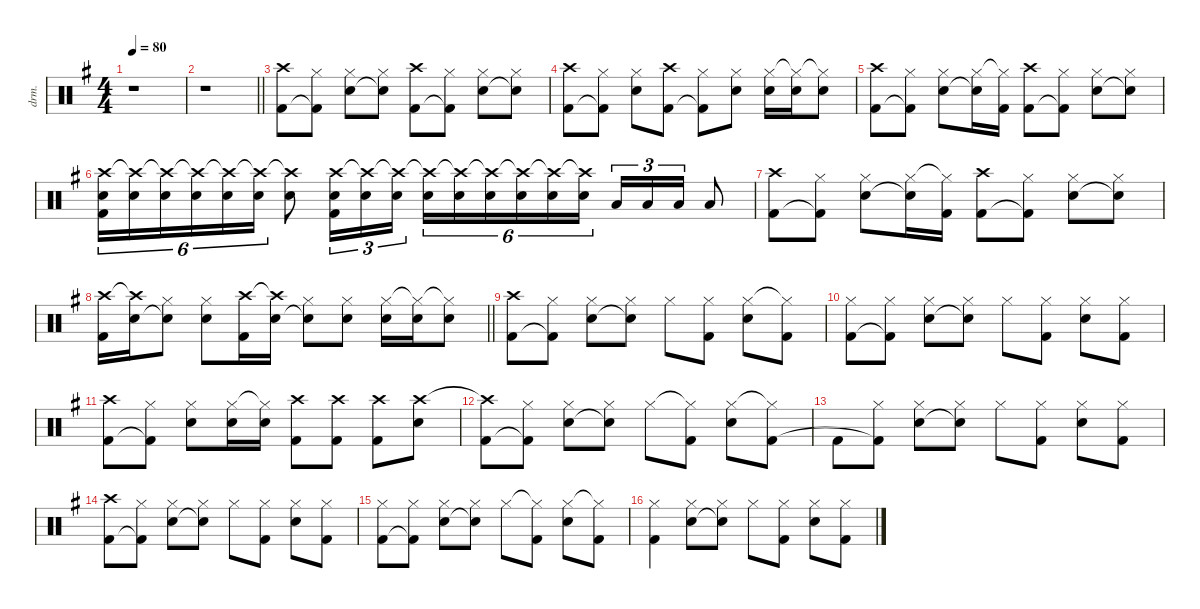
\defaultSystemsLayout 4
\hideDynamics
\bracketExtendMode nobrackets
\otherSystemsTrackNameOrientation horizontal
\track ("Drums (Mick Woodmansey)" "drm.") {instrument percussion}
\staff {score}
\articulation defaults
\ts (4 4)
\tempo 80
\clef neutral
\ks g
r.1{dy f beam Down} |
\barLineRight lightlight
r.1{beam Down} |
("Crash high (hit)"{acc forcenatural} "Kick (hit) 2"{acc forcenatural}).8{beam Down} ("Hi-Hat (closed)"{acc forcenatural} "Kick (hit) 2"{t acc forcenatural}).8{beam Down} ("Hi-Hat (closed)"{acc forcenatural} "Snare (hit) 2"{acc forcenatural}).8{beam Down} ("Hi-Hat (closed)"{acc forcenatural} "Snare (hit) 2"{t acc forcenatural}).8{beam Down} ("Crash high (hit)"{acc forcenatural} "Kick (hit) 2"{acc forcenatural}).8{beam Down} ("Hi-Hat (closed)"{acc forcenatural} "Kick (hit) 2"{t acc forcenatural}).8{beam Down} ("Hi-Hat (closed)"{acc forcenatural} "Snare (hit) 2"{acc forcenatural}).8{beam Down} ("Hi-Hat (closed)"{acc forcenatural} "Snare (hit) 2"{t acc forcenatural}).8{beam Down} |
("Crash high (hit)"{acc forcenatural} "Kick (hit) 2"{acc forcenatural}).8{beam Down} ("Hi-Hat (closed)"{acc forcenatural} "Kick (hit) 2"{t acc forcenatural}).8{beam Down} ("Hi-Hat (closed)"{acc forcenatural} "Snare (hit) 2"{acc forcenatural}).8{beam Down} ("Crash high (hit)"{acc forcenatural} "Kick (hit) 2"{acc forcenatural}).8{beam Down} ("Hi-Hat (closed)"{acc forcenatural} "Kick (hit) 2"{t acc forcenatural}).8{beam Down} ("Hi-Hat (closed)"{acc forcenatural} "Snare (hit) 2"{acc forcenatural}).8{beam Down} ("Hi-Hat (closed)"{acc forcenatural} "Snare (hit) 2"{acc forcenatural}).16{beam Down} ("Hi-Hat (closed)"{t acc forcenatural} "Snare (hit) 2"{acc forcenatural}).16{beam Down} ("Hi-Hat (closed)"{t acc forcenatural} "Snare (hit) 2"{acc forcenatural}).8{beam Down} |
("Crash high (hit)"{acc forcenatural} "Kick (hit) 2"{acc forcenatural}).8{beam Down} ("Hi-Hat (closed)"{acc forcenatural} "Kick (hit) 2"{t acc forcenatural}).8{beam Down} ("Hi-Hat (closed)"{acc forcenatural} "Snare (hit) 2"{acc forcenatural}).8{beam Down} ("Hi-Hat (closed)"{acc forcenatural} "Snare (hit) 2"{t acc forcenatural}).16{beam Down} ("Hi-Hat (closed)"{t acc forcenatural} "Kick (hit) 2"{acc forcenatural}).16{beam Down} ("Crash high (hit)"{acc forcenatural} "Kick (hit) 2"{acc forcenatural}).8{beam Down} ("Hi-Hat (closed)"{acc forcenatural} "Kick (hit) 2"{t acc forcenatural}).8{beam Down} ("Hi-Hat (closed)"{acc forcenatural} "Snare (hit) 2"{acc forcenatural}).8{beam Down} ("Hi-Hat (closed)"{acc forcenatural} "Snare (hit) 2"{t acc forcenatural}).8{beam Down} |
("Crash high (hit)"{acc forcenatural} "Snare (hit) 2"{acc forcenatural} "Kick (hit) 2"{acc forcenatural}).16{tu (6 4) beam Down} ("Crash high (hit)"{t acc forcenatural} "Snare (hit) 2"{acc forcenatural}).16{tu (6 4) beam Down} ("Crash high (hit)"{t acc forcenatural} "Snare (hit) 2"{acc forcenatural}).16{tu (6 4) beam Down} ("Crash high (hit)"{t acc forcenatural} "Snare (hit) 2"{acc forcenatural}).16{tu (6 4) beam Down} ("Crash high (hit)"{t acc forcenatural} "Snare (hit) 2"{acc forcenatural}).16{tu (6 4) beam Down} ("Crash high (hit)"{t acc forcenatural} "Snare (hit) 2"{acc forcenatural}).16{tu (6 4) beam Down} ("Crash high (hit)"{t acc forcenatural} "Snare (hit) 2"{acc forcenatural}).8{beam Down} ("Crash high (hit)"{acc forcenatural} "Snare (hit) 2"{acc forcenatural} "Kick (hit) 2"{acc forcenatural}).16{tu (3 2) beam Down} ("Crash high (hit)"{t acc forcenatural} "Snare (hit) 2"{acc forcenatural}).16{tu (3 2) beam Down} ("Crash high (hit)"{t acc forcenatural} "Snare (hit) 2"{acc forcenatural}).16{tu (3 2) beam Down} ("Crash high (hit)"{t acc forcenatural} "Snare (hit) 2"{acc forcenatural}).16{tu (6 4) beam Down} ("Crash high (hit)"{t acc forcenatural} "Snare (hit) 2"{acc forcenatural}).16{tu (6 4) beam Down} ("Crash high (hit)"{t acc forcenatural} "Snare (hit) 2"{acc forcenatural}).16{tu (6 4) beam Down} ("Crash high (hit)"{t acc forcenatural} "Snare (hit) 2"{acc forcenatural}).16{tu (6 4) beam Down} ("Crash high (hit)"{t acc forcenatural} "Snare (hit) 2"{acc forcenatural}).16{tu (6 4) beam Down} ("Crash high (hit)"{t acc forcenatural} "Snare (hit) 2"{acc forcenatural}).16{tu (6 4) beam Down} "Low Floor Tom (hit)"{acc forcenatural}.16{tu (3 2) beam Up} "Low Floor Tom (hit)"{acc forcenatural}.16{tu (3 2) beam Up} "Low Floor Tom (hit)"{acc forcenatural}.16{tu (3 2) beam Up} "Low Floor Tom (hit)"{acc forcenatural}.8{beam Up} |
("Crash high (hit)"{acc forcenatural} "Kick (hit) 2"{acc forcenatural}).8{beam Down} ("Hi-Hat (closed)"{acc forcenatural} "Kick (hit) 2"{t acc forcenatural}).8{beam Down} ("Hi-Hat (closed)"{acc forcenatural} "Snare (hit) 2"{acc forcenatural}).8{beam Down} ("Hi-Hat (closed)"{acc forcenatural} "Snare (hit) 2"{t acc forcenatural}).16{beam Down} ("Hi-Hat (closed)"{t acc forcenatural} "Kick (hit) 2"{acc forcenatural}).16{beam Down} ("Crash high (hit)"{acc forcenatural} "Kick (hit) 2"{acc forcenatural}).8{beam Down} ("Hi-Hat (closed)"{acc forcenatural} "Kick (hit) 2"{t acc forcenatural}).8{beam Down} ("Hi-Hat (closed)"{acc forcenatural} "Snare (hit) 2"{acc forcenatural}).8{beam Down} ("Hi-Hat (closed)"{acc forcenatural} "Snare (hit) 2"{t acc forcenatural}).8{beam Down} |
\barLineRight lightlight
("Crash high (hit)"{acc forcenatural} "Kick (hit) 2"{acc forcenatural}).16{beam Down} ("Crash high (hit)"{t acc forcenatural} "Snare (hit) 2"{acc forcenatural}).16{beam Down} ("Hi-Hat (closed)"{acc forcenatural} "Snare (hit) 2"{t acc forcenatural}).8{beam Down} ("Hi-Hat (closed)"{acc forcenatural} "Snare (hit) 2"{acc forcenatural}).8{beam Down} ("Crash high (hit)"{acc forcenatural} "Kick (hit) 2"{acc forcenatural}).16{beam Down} ("Crash high (hit)"{t acc forcenatural} "Snare (hit) 2"{acc forcenatural}).16{beam Down} ("Hi-Hat (closed)"{acc forcenatural} "Snare (hit) 2"{t acc forcenatural}).8{beam Down} ("Hi-Hat (closed)"{acc forcenatural} "Snare (hit) 2"{acc forcenatural}).8{beam Down} ("Hi-Hat (closed)"{acc forcenatural} "Snare (hit) 2"{acc forcenatural}).16{beam Down} ("Hi-Hat (closed)"{t acc forcenatural} "Snare (hit) 2"{acc forcenatural}).16{beam Down} ("Hi-Hat (closed)"{t acc forcenatural} "Snare (hit) 2"{acc forcenatural}).8{beam Down} |
("Crash high (hit)"{acc forcenatural} "Kick (hit) 2"{acc forcenatural}).8{beam Down} ("Hi-Hat (closed)"{acc forcenatural} "Kick (hit) 2"{t acc forcenatural}).8{beam Down} ("Hi-Hat (closed)"{acc forcenatural} "Snare (hit) 2"{acc forcenatural}).8{beam Down} ("Hi-Hat (closed)"{acc forcenatural} "Snare (hit) 2"{t acc forcenatural}).8{beam Down} "Hi-Hat (closed)"{acc forcenatural}.8{beam Down} ("Hi-Hat (closed)"{acc forcenatural} "Kick (hit) 2"{acc forcenatural}).8{beam Down} ("Hi-Hat (closed)"{acc forcenatural} "Snare (hit) 2"{acc forcenatural}).8{beam Down} ("Hi-Hat (closed)"{t acc forcenatural} "Kick (hit) 2"{acc forcenatural}).8{beam Down} |
("Hi-Hat (closed)"{acc forcenatural} "Kick (hit) 2"{acc forcenatural}).8{beam Down} ("Hi-Hat (closed)"{acc forcenatural} "Kick (hit) 2"{t acc forcenatural}).8{beam Down} ("Hi-Hat (closed)"{acc forcenatural} "Snare (hit) 2"{acc forcenatural}).8{beam Down} ("Hi-Hat (closed)"{acc forcenatural} "Snare (hit) 2"{t acc forcenatural}).8{beam Down} "Hi-Hat (closed)"{acc forcenatural}.8{beam Down} ("Hi-Hat (closed)"{acc forcenatural} "Kick (hit) 2"{acc forcenatural}).8{beam Down} ("Hi-Hat (closed)"{acc forcenatural} "Snare (hit) 2"{acc forcenatural}).8{beam Down} ("Hi-Hat (closed)"{acc forcenatural} "Kick (hit) 2"{acc forcenatural}).8{beam Down} |
("Crash high (hit)"{acc forcenatural} "Kick (hit) 2"{acc forcenatural}).8{beam Down} ("Hi-Hat (closed)"{acc forcenatural} "Kick (hit) 2"{t acc forcenatural}).8{beam Down} ("Hi-Hat (closed)"{acc forcenatural} "Snare (hit) 2"{acc forcenatural}).8{beam Down} ("Hi-Hat (closed)"{acc forcenatural} "Snare (hit) 2"{acc forcenatural}).16{beam Down} ("Hi-Hat (closed)"{t acc forcenatural} "Snare (hit) 2"{acc forcenatural}).16{beam Down} ("Crash high (hit)"{acc forcenatural} "Kick (hit) 2"{acc forcenatural}).8{beam Down} ("Crash high (hit)"{acc forcenatural} "Kick (hit) 2"{acc forcenatural}).8{beam Down} ("Crash high (hit)"{acc forcenatural} "Kick (hit) 2"{acc forcenatural}).8{beam Down} ("Crash high (hit)"{acc forcenatural} "Snare (hit) 2"{acc forcenatural}).8{beam Down} |
("Crash high (hit)"{t acc forcenatural} "Kick (hit) 2"{acc forcenatural}).8{beam Down} ("Hi-Hat (closed)"{acc forcenatural} "Kick (hit) 2"{t acc forcenatural}).8{beam Down} ("Hi-Hat (closed)"{acc forcenatural} "Snare (hit) 2"{acc forcenatural}).8{beam Down} ("Hi-Hat (closed)"{acc forcenatural} "Snare (hit) 2"{t acc forcenatural}).8{beam Down} "Hi-Hat (closed)"{acc forcenatural}.8{beam Down} ("Hi-Hat (closed)"{t acc forcenatural} "Kick (hit) 2"{acc forcenatural}).8{beam Down} ("Hi-Hat (closed)"{acc forcenatural} "Snare (hit) 2"{acc forcenatural}).8{beam Down} ("Hi-Hat (closed)"{t acc forcenatural} "Kick (hit) 2"{acc forcenatural}).8{beam Down} |
"Kick (hit) 2"{acc forcenatural}.8{beam Down} ("Hi-Hat (closed)"{acc forcenatural} "Kick (hit) 2"{t acc forcenatural}).8{beam Down} ("Hi-Hat (closed)"{acc forcenatural} "Snare (hit) 2"{acc forcenatural}).8{beam Down} ("Hi-Hat (closed)"{acc forcenatural} "Snare (hit) 2"{t acc forcenatural}).8{beam Down} "Hi-Hat (closed)"{acc forcenatural}.8{beam Down} ("Hi-Hat (closed)"{acc forcenatural} "Kick (hit) 2"{acc forcenatural}).8{beam Down} ("Hi-Hat (closed)"{acc forcenatural} "Snare (hit) 2"{acc forcenatural}).8{beam Down} ("Hi-Hat (closed)"{acc forcenatural} "Kick (hit) 2"{acc forcenatural}).8{beam Down} |
("Crash high (hit)"{acc forcenatural} "Kick (hit) 2"{acc forcenatural}).8{beam Down} ("Hi-Hat (closed)"{acc forcenatural} "Kick (hit) 2"{t acc forcenatural}).8{beam Down} ("Hi-Hat (closed)"{acc forcenatural} "Snare (hit) 2"{acc forcenatural}).8{beam Down} ("Hi-Hat (closed)"{acc forcenatural} "Snare (hit) 2"{t acc forcenatural}).8{beam Down} "Hi-Hat (closed)"{acc forcenatural}.8{beam Down} ("Hi-Hat (closed)"{acc forcenatural} "Kick (hit) 2"{acc forcenatural}).8{beam Down} ("Hi-Hat (closed)"{acc forcenatural} "Snare (hit) 2"{acc forcenatural}).8{beam Down} ("Hi-Hat (closed)"{acc forcenatural} "Kick (hit) 2"{acc forcenatural}).8{beam Down} |
("Hi-Hat (closed)"{acc forcenatural} "Kick (hit) 2"{acc forcenatural}).8{beam Down} ("Hi-Hat (closed)"{acc forcenatural} "Kick (hit) 2"{t acc forcenatural}).8{beam Down} ("Hi-Hat (closed)"{acc forcenatural} "Snare (hit) 2"{acc forcenatural}).8{beam Down} ("Hi-Hat (closed)"{acc forcenatural} "Snare (hit) 2"{t acc forcenatural}).8{beam Down} "Hi-Hat (closed)"{acc forcenatural}.8{beam Down} ("Hi-Hat (closed)"{t acc forcenatural} "Kick (hit) 2"{acc forcenatural}).8{beam Down} ("Hi-Hat (closed)"{acc forcenatural} "Snare (hit) 2"{acc forcenatural}).8{beam Down} ("Hi-Hat (closed)"{t acc forcenatural} "Kick (hit) 2"{acc forcenatural}).8{beam Down} |
("Hi-Hat (closed)"{acc forcenatural} "Kick (hit) 2"{acc forcenatural}).4{beam Down} ("Hi-Hat (closed)"{acc forcenatural} "Snare (hit) 2"{acc forcenatural}).8{beam Down} ("Hi-Hat (closed)"{acc forcenatural} "Snare (hit) 2"{t acc forcenatural}).8{beam Down} "Hi-Hat (closed)"{acc forcenatural}.8{beam Down} ("Hi-Hat (closed)"{acc forcenatural} "Kick (hit) 2"{acc forcenatural}).8{beam Down} ("Hi-Hat (closed)"{acc forcenatural} "Snare (hit) 2"{acc forcenatural}).8{beam Down} ("Hi-Hat (closed)"{acc forcenatural} "Kick (hit) 2"{acc forcenatural}).8{beam Down}
